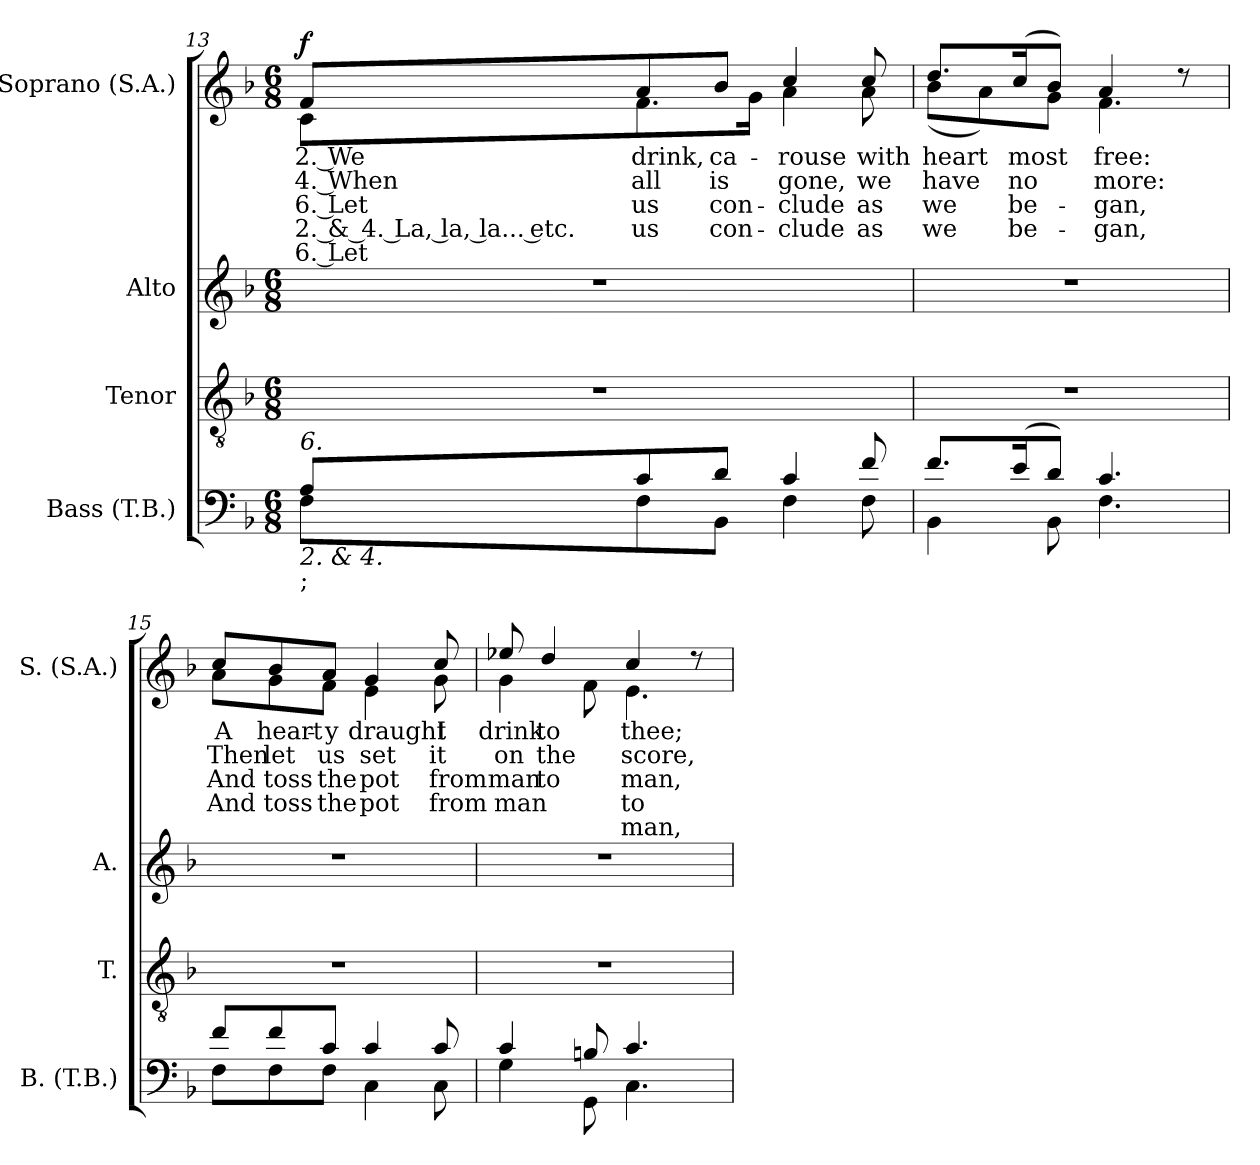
**kern	**dynam	**kern	**kern	**kern	**text	**text	**text	**text	**text	**dynam
*part4	*part4	*part3	*part2	*part1	*part1	*part1	*part1	*part1	*part1	*part1
*staff4	*staff4	*staff3	*staff2	*staff1	*staff1	*staff1	*staff1	*staff1	*staff1	*staff1
*I"Bass (T.B.)	*	*I"Tenor	*I"Alto	*I"Soprano (S.A.)	*	*	*	*	*	*
*I'B. (T.B.)	*	*I'T.	*I'A.	*I'S. (S.A.)	*	*	*	*	*	*
!!LO:LB:g=z
*clefF4	*	*clefGv2	*clefG2	*clefG2	*	*	*	*	*	*
*	*	*ITrd7c12	*	*	*	*	*	*	*	*
*k[b-]	*	*k[b-]	*k[b-]	*k[b-]	*	*	*	*	*	*
*F:	*	*F:	*F:	*F:	*	*	*	*	*	*
*M6/8	*	*M6/8	*M6/8	*M6/8	*	*	*	*	*	*
=13	=13	=13	=13	=13	=13	=13	=13	=13	=13	=13
*^	*	*	*	*	*	*	*	*	*	*
!	!	!	!LO:N:vis=1	!LO:N:vis=1	!	!	!	!	!	!	!
!	!	!	!	!	!LO:TX:a:B:t=Verses 2, 4 and 6	!	!	!	!	!	!
!LO:TX:b:i:t=2. & 4.	!	!	!	!	!	!	!	!	!	!	!
!LO:TX:b:t=;	!	!	!	!	!	!	!	!	!	!	!
!LO:TX:i:t=6.	!	!	!	!	!	!	!	!	!	!	!
!	!	!	!	!	!	!LO:LY:a:color=#000000	!LO:LY:a:color=#000000	!LO:LY:a:color=#000000	!LO:LY:b:color=#000000	!LO:LY:b:color=#000000	!
*	*	*	*	*	*^	*	*	*	*	*	*
8Ai/L	8Fi\L	p f	2.r	2.r	8fi/L	8ci\L	2. We	4. When	6. Let	2. & 4. La, la, la... etc.	6. Let	f
!	!	!	!	!	!	!	!LO:LY:a:color=#000000	!LO:LY:a:color=#000000	!LO:LY:a:color=#000000	!LO:LY:b:color=#000000	!	!
8ci/	8Fi\	.	.	.	8ai/	8.fi\	drink,	all	us	us	.	.
!	!	!	!	!	!	!	!LO:LY:a:color=#000000	!LO:LY:a:color=#000000	!LO:LY:a:color=#000000	!LO:LY:b:color=#000000	!	!
8di/J	8BB-i\J	.	.	.	8b-i/J	.	ca-	-is	-con-	-con-	.	.
.	.	.	.	.	.	16gi\Jk	.	.	.	.	.	.
!	!	!	!	!	!	!	!LO:LY:a:color=#000000	!LO:LY:a:color=#000000	!LO:LY:a:color=#000000	!LO:LY:b:color=#000000	!	!
4ci/	4Fi\	.	.	.	4cci/	4ai\	rouse	gone,	clude	clude	.	.
!	!	!	!	!	!	!	!LO:LY:a:color=#000000	!LO:LY:a:color=#000000	!LO:LY:a:color=#000000	!LO:LY:b:color=#000000	!	!
8fi/	8Fi\	.	.	.	8cci/	8ai\	with	we	as	as	.	.
=14	=14	=14	=14	=14	=14	=14	=14	=14	=14	=14	=14	=14
!	!	!	!LO:N:vis=1	!LO:N:vis=1	!	!	!	!	!	!	!	!
!	!	!	!	!	!	!	!LO:LY:a:color=#000000	!LO:LY:a:color=#000000	!LO:LY:a:color=#000000	!LO:LY:b:color=#000000	!	!
8.fi/L	4BB-i\	.	2.r	2.r	8.ddi/L	(8b-i\L	heart	have	we	we	.	.
.	.	.	.	.	.	8ai\)	.	.	.	.	.	.
!	!	!	!	!	!	!	!LO:LY:a:color=#000000	!LO:LY:a:color=#000000	!LO:LY:a:color=#000000	!LO:LY:b:color=#000000	!	!
(16ei/K	.	.	.	.	(16cci/K	.	most	-no	-be-	be-	.	.
8di/J)	8BB-i\	.	.	.	8b-i/J)	8gi\J	.	.	.	.	.	.
!	!	!	!	!	!	!	!LO:LY:a:color=#000000	!LO:LY:a:color=#000000	!LO:LY:a:color=#000000	!LO:LY:b:color=#000000	!	!
4.ci/	4.Fi\	.	.	.	4ai/	4.fi\	free:	more:	gan,	gan,	.	.
.	.	.	.	.	8r	.	.	.	.	.	.	.
=15	=15	=15	=15	=15	=15	=15	=15	=15	=15	=15	=15	=15
!	!	!	!LO:N:vis=1	!LO:N:vis=1	!	!	!	!	!	!	!	!
!	!	!	!	!	!	!	!LO:LY:a:color=#000000	!LO:LY:a:color=#000000	!LO:LY:a:color=#000000	!LO:LY:b:color=#000000	!	!
8fi/L	8Fi\L	.	2.r	2.r	8cci/L	8ai\L	A	Then	And	And	.	.
!	!	!	!	!	!	!	!LO:LY:a:color=#000000	!LO:LY:a:color=#000000	!LO:LY:a:color=#000000	!LO:LY:b:color=#000000	!	!
8fi/	8Fi\	.	.	.	8b-i/	8gi\	heart-	let	toss	-toss	.	.
!	!	!	!	!	!	!	!LO:LY:a:color=#000000	!LO:LY:a:color=#000000	!LO:LY:a:color=#000000	!LO:LY:b:color=#000000	!	!
8ci/J	8Fi\J	.	.	.	8ai/J	8fi\J	y	us	the	the	.	.
!	!	!	!	!	!	!	!LO:LY:a:color=#000000	!LO:LY:a:color=#000000	!LO:LY:a:color=#000000	!LO:LY:b:color=#000000	!	!
4ci/	4Ci\	.	.	.	4gi/	4ei\	draught	set	pot	pot	.	.
!	!	!	!	!	!	!	!LO:LY:a:color=#000000	!LO:LY:a:color=#000000	!LO:LY:a:color=#000000	!LO:LY:b:color=#000000	!	!
8ci/	8Ci\	.	.	.	8cci/	8gi\	I	it	from	from	.	.
=16	=16	=16	=16	=16	=16	=16	=16	=16	=16	=16	=16	=16
!	!	!	!LO:N:vis=1	!LO:N:vis=1	!	!	!	!	!	!	!	!
!	!	!	!	!	!	!	!LO:LY:a:color=#000000	!LO:LY:a:color=#000000	!LO:LY:a:color=#000000	!LO:LY:b:color=#000000	!	!
4ci/	4Gi\	.	2.r	2.r	8ee-Xi/	4gi\	drink	on	man	man	.	.
!	!	!	!	!	!	!	!LO:LY:a:color=#000000	!LO:LY:a:color=#000000	!LO:LY:a:color=#000000	!	!	!
.	.	.	.	.	4ddi/	.	to	the	to	.	.	.
8Bni/	8GGi\	.	.	.	.	8fi\	.	.	.	.	.	.
!	!	!	!	!	!	!	!LO:LY:a:color=#000000	!LO:LY:a:color=#000000	!LO:LY:a:color=#000000	!LO:LY:b:color=#000000	!LO:LY:b:color=#000000	!
4.ci/	4.Ci\	.	.	.	4cci/	4.ei\	thee;	score,	man,	to	man,	.
.	.	.	.	.	8r	.	.	.	.	.	.	.
*v	*v	*	*	*	*v	*v	*	*	*	*	*	*
=	=	=	=	=	=	=	=	=	=	=
*-	*-	*-	*-	*-	*-	*-	*-	*-	*-	*-
